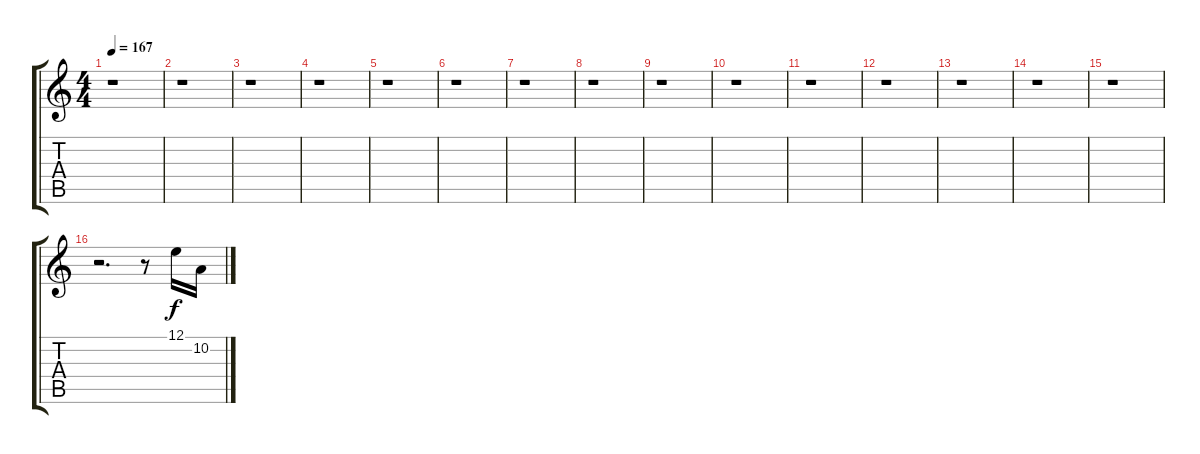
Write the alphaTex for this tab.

\track "" {instrument panflute}
\staff {score tabs}
\tuning (E4 B3 G3 D3 A2 E2) {hide}
\ts (4 4)
\tempo 167
\clef g2
\ks c
r.1{dy f} |
r.1 |
r.1 |
r.1 |
r.1 |
r.1 |
r.1 |
r.1 |
r.1 |
r.1 |
r.1 |
r.1 |
r.1 |
r.1 |
r.1 |
r.2{d} r.8 12.1.16 10.2.16
